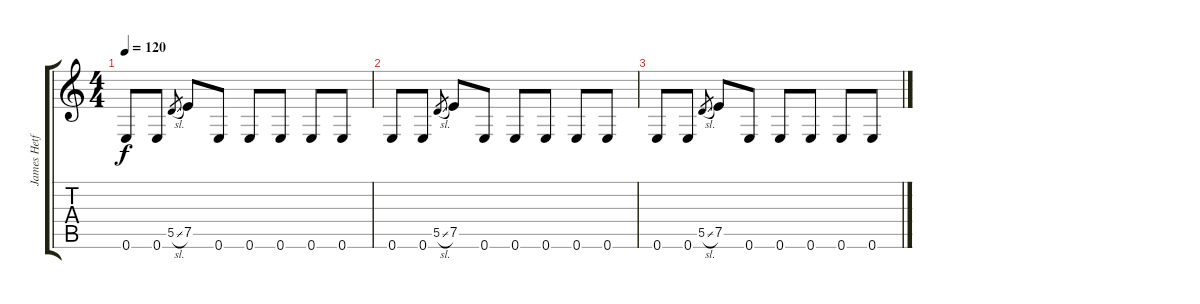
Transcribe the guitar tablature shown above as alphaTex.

\track ("James Hetfield (Rhythm)" "James Hetf") {instrument distortionguitar}
\staff {score tabs}
\tuning (E4 B3 G3 D3 A2 E2) {hide}
\ts (4 4)
\tempo 120
\clef g2
\ks c
0.6.8{dy f} 0.6.8 5.5{sl}.8{gr} 7.5.8 0.6.8 0.6.8 0.6.8 0.6.8 0.6.8 |
0.6.8{volume 6} 0.6.8 5.5{sl}.8{gr} 7.5.8 0.6.8 0.6.8 0.6.8 0.6.8 0.6.8 |
0.6.8{volume 0} 0.6.8 5.5{sl}.8{gr} 7.5.8 0.6.8 0.6.8 0.6.8 0.6.8 0.6.8
